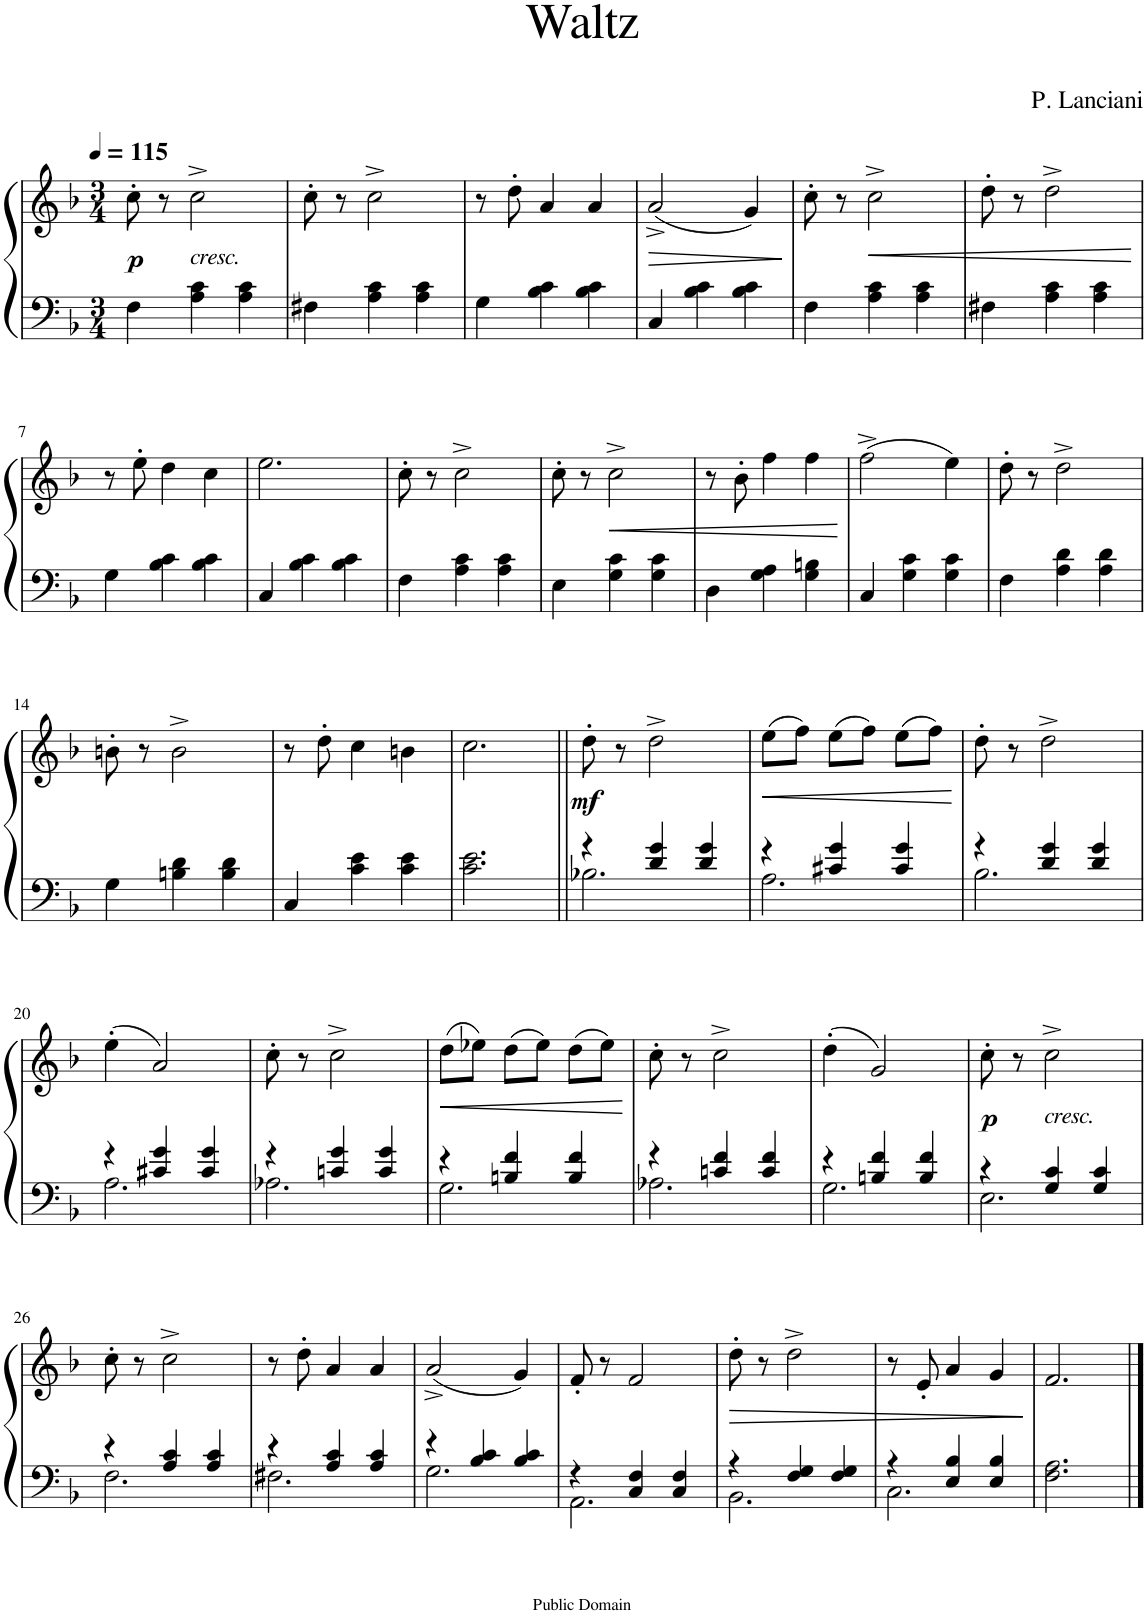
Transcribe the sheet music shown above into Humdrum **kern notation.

**kern	**kern	**dynam
*part1	*part1	*part1
*staff2	*staff1	*staff1/2
*I"Piano	*	*
*I'Pno.	*	*
*clefF4	*clefG2	*
*k[b-]	*k[b-]	*
*M3/4	*M3/4	*
*MM115	*MM115	*
=1	=1	=1
!	!	!LO:DY:b
4F\	8cc'\	p
.	8r	.
!	!LO:TX:b:i:t=cresc.	!
4A\ 4c\	2cc^\	.
4A\ 4c\	.	.
=2	=2	=2
4F#X\	8cc'\	.
.	8r	.
4A\ 4c\	2cc^\	.
4A\ 4c\	.	.
=3	=3	=3
4G\	8r	.
.	8dd'\	.
4B-\ 4c\	4a/	.
4B-\ 4c\	4a/	.
=4	=4	=4
!	!	!LO:HP:b
4C/	(2a^/	>
4B-\ 4c\	.	.
4B-\ 4c\	4g/)	.
.	.	]
=5	=5	=5
4F\	8cc'\	.
.	8r	.
!	!	!LO:HP:b
4A\ 4c\	2cc^\	<
4A\ 4c\	.	.
=6	=6	=6
4F#X\	8dd'\	.
.	8r	.
4A\ 4c\	2dd^\	.
4A\ 4c\	.	.
.	.	[
!!LO:LB:g=z
=7	=7	=7
4G\	8r	.
.	8ee'\	.
4B-\ 4c\	4dd\	.
4B-\ 4c\	4cc\	.
=8	=8	=8
4C/	2.ee\	.
4B-\ 4c\	.	.
4B-\ 4c\	.	.
=9	=9	=9
4F\	8cc'\	.
.	8r	.
4A\ 4c\	2cc^\	.
4A\ 4c\	.	.
=10	=10	=10
4E\	8cc'\	.
.	8r	.
!	!	!LO:HP:b
4G\ 4c\	2cc^\	<
4G\ 4c\	.	.
=11	=11	=11
4D\	8r	.
.	8b-'\	.
4G\ 4A\	4ff\	.
4G\ 4Bn\	4ff\	.
.	.	[
=12	=12	=12
4C/	(2ff^\	.
4G\ 4c\	.	.
4G\ 4c\	4ee\)	.
=13	=13	=13
4F\	8dd'\	.
.	8r	.
4A\ 4d\	2dd^\	.
4A\ 4d\	.	.
!!LO:LB:g=z
=14	=14	=14
4G\	8bn'\	.
.	8r	.
4Bn\ 4d\	2b^\	.
4B\ 4d\	.	.
=15	=15	=15
4C/	8r	.
.	8dd'\	.
4c\ 4e\	4cc\	.
4c\ 4e\	4bn\	.
=16	=16	=16
2.c\ 2.e\	2.cc\	.
=17||	=17||	=17||
*^	*	*
!	!	!	!LO:DY:b
4r	2.B-X\	8dd'\	mf
.	.	8r	.
4d/ 4g/	.	2dd^\	.
4d/ 4g/	.	.	.
=18	=18	=18	=18
!	!	!	!LO:HP:b
4r	2.A\	(8ee\L	<
.	.	8ff\J)	.
4c#X/ 4g/	.	(8ee\L	.
.	.	8ff\J)	.
4c#/ 4g/	.	(8ee\L	.
.	.	8ff\J)	.
*v	*v	*	*
.	.	[
=19	=19	=19
*^	*	*
4r	2.B-\	8dd'\	.
.	.	8r	.
4d/ 4g/	.	2dd^\	.
4d/ 4g/	.	.	.
!!LO:LB:g=z
=20	=20	=20	=20
4r	2.A\	(4ee'\	.
4c#X/ 4g/	.	2a/)	.
4c#/ 4g/	.	.	.
=21	=21	=21	=21
4r	2.A-X\	8cc'\	.
.	.	8r	.
4cn/ 4g/	.	2cc^\	.
4c/ 4g/	.	.	.
=22	=22	=22	=22
!	!	!	!LO:HP:b
4r	2.G\	(8dd\L	<
.	.	8ee-X\J)	.
4Bn/ 4f/	.	(8dd\L	.
.	.	8ee-\J)	.
4B/ 4f/	.	(8dd\L	.
.	.	8ee-\J)	.
*v	*v	*	*
.	.	[
=23	=23	=23
*^	*	*
4r	2.A-X\	8cc'\	.
.	.	8r	.
4cn/ 4f/	.	2cc^\	.
4c/ 4f/	.	.	.
=24	=24	=24	=24
4r	2.G\	(4dd'\	.
4Bn/ 4f/	.	2g/)	.
4B/ 4f/	.	.	.
=25	=25	=25	=25
!	!	!	!LO:DY:b
4r	2.E\	8cc'\	p
.	.	8r	.
!	!	!LO:TX:b:i:t=cresc.	!
4G/ 4c/	.	2cc^\	.
4G/ 4c/	.	.	.
!!LO:LB:g=z
=26	=26	=26	=26
4r	2.F\	8cc'\	.
.	.	8r	.
4A/ 4c/	.	2cc^\	.
4A/ 4c/	.	.	.
=27	=27	=27	=27
4r	2.F#X\	8r	.
.	.	8dd'\	.
4A/ 4c/	.	4a/	.
4A/ 4c/	.	4a/	.
=28	=28	=28	=28
4r	2.G\	(2a^/	.
4B-/ 4c/	.	.	.
4B-/ 4c/	.	4g/)	.
=29	=29	=29	=29
4r	2.AA\	8f'/	.
.	.	8r	.
4C/ 4F/	.	2f/	.
4C/ 4F/	.	.	.
=30	=30	=30	=30
!	!	!	!LO:HP:b
4r	2.BB-\	8dd'\	>
.	.	8r	.
4F/ 4G/	.	2dd^\	.
4F/ 4G/	.	.	.
=31	=31	=31	=31
4r	2.C\	8r	.
.	.	8e'/	.
4E/ 4B-/	.	4a/	.
4E/ 4B-/	.	4g/	.
*v	*v	*	*
.	.	]
=32	=32	=32
2.F\ 2.A\	2.f/	.
==	==	==
*-	*-	*-
